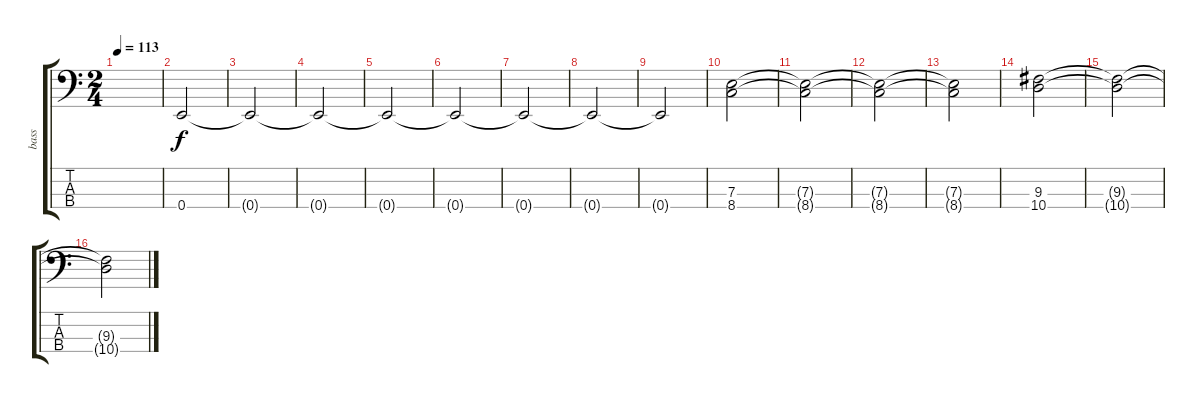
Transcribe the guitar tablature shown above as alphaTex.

\track ("bass" "bass") {instrument electricbassfinger}
\staff {score tabs}
\tuning (G2 D2 A1 E1) {hide}
\ts (2 4)
\tempo 113
\clef f4
\ks c
|
0.4.2{volume 3 instrument contrabass} |
0.4{t}.2{volume 7} |
0.4{t}.2 |
0.4{t}.2 |
0.4{t}.2 |
0.4{t}.2{volume 9} |
0.4{t}.2 |
0.4{t}.2 |
(7.3 8.4).2 |
(7.3{t} 8.4{t}).2 |
(7.3{t} 8.4{t}).2 |
(7.3{t} 8.4{t}).2 |
(9.3 10.4).2 |
(9.3{t} 10.4{t}).2 |
(9.3{t} 10.4{t}).2
